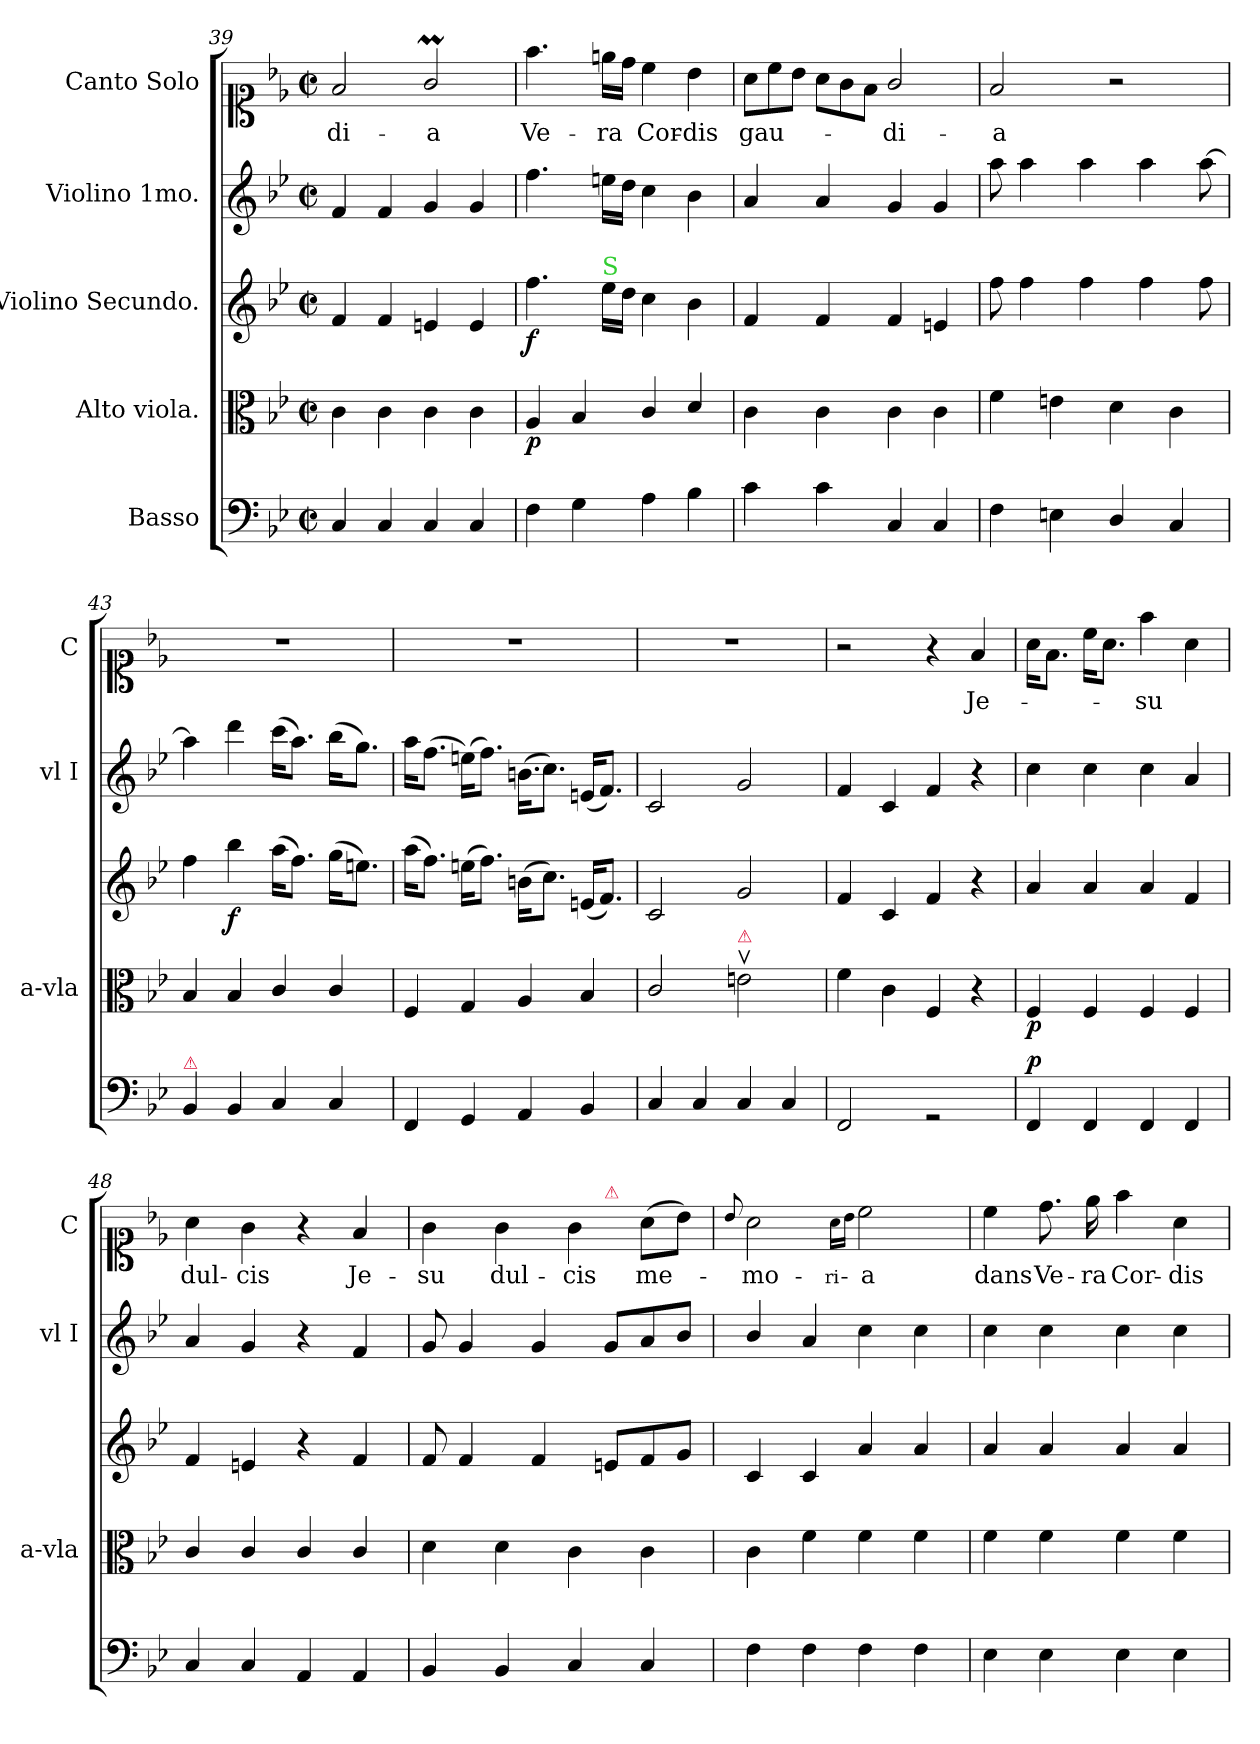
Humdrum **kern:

**kern	**dynam	**kern	**dynam	**kern	**dynam	**kern	**dynam	**kern	**text
*part5	*part5	*part4	*part4	*part3	*part3	*part2	*part2	*part1	*part1
*staff5	*staff5	*staff4	*staff4	*staff3	*staff3	*staff2	*staff2	*staff1	*staff1
*I"Basso	*	*I"Alto viola.	*	*I"Violino Secundo.	*	*I"Violino 1mo.	*	*I"Canto Solo	*
*	*	*I'a-vla	*	*	*	*I'vl I	*	*I'C	*
*clefF4	*	*clefC3	*	*clefG2	*	*clefG2	*	*clefC1	*
*k[b-e-]	*	*k[b-e-]	*	*k[b-e-]	*	*k[b-e-]	*	*k[b-e-]	*
*M2/2	*	*M2/2	*	*M2/2	*	*M2/2	*	*M2/2	*
*met(c|)	*	*met(c|)	*	*met(c|)	*	*met(c|)	*	*met(c|)	*
=39	=39	=39	=39	=39	=39	=39	=39	=39	=39
4C/	.	4c\	.	4f/	.	4f/	.	2f/	-di-
4C/	.	4c\	.	4f/	.	4f/	.	.	.
4C/	.	4c\	.	4en/	.	4g/	.	2gM/	-a
4C/	.	4c\	.	4e/	.	4g/	.	.	.
=40	=40	=40	=40	=40	=40	=40	=40	=40	=40
!	!	!	!	!	!LO:DY:b	!	!LO:DY:b	!	!
4F\	.	4A/	p	4.ff\	f	4.ff\	for&colon;	4.ff\	Ve-
4G\	.	4B-/	.	.	.	.	.	.	.
!	!	!	!	!LO:TX:a:color=limegreen:t=S	!	!	!	!	!
.	.	.	.	16ee-\LL	.	16een\LL	.	16een\LL	-ra
.	.	.	.	16dd\JJ	.	16dd\JJ	.	16dd\JJ	.
4A\	.	4c/	.	4cc\	.	4cc\	.	4cc\	Cor-
4B-\	.	4d/	.	4b-\	.	4b-\	.	4b-\	-dis
=41	=41	=41	=41	=41	=41	=41	=41	=41	=41
*	*	*	*	*	*	*	*	*Xtuplet	*
!	!	!	!	!	!LO:DY:b	!	!	!	!
4c\	.	4c\	.	4f/	pia	4a/	.	12a\L	gau-
.	.	.	.	.	.	.	.	12cc\	.
.	.	.	.	.	.	.	.	12b-\J	.
4c\	.	4c\	.	4f/	.	4a/	.	12a\L	.
.	.	.	.	.	.	.	.	12g\	.
.	.	.	.	.	.	.	.	12f\J	.
!	!	!	!	!	!	!	!LO:DY:b	!	!
4C/	.	4c\	.	4f/	.	4g/	pia	2g/	-di-
4C/	.	4c\	.	4en/	.	4g/	.	.	.
=42	=42	=42	=42	=42	=42	=42	=42	=42	=42
4F\	.	4f\	forte	8ff\	.	8aa\	.	2f/	-a
.	.	.	.	4ff\	.	4aa\	.	.	.
4En\	.	4en\	.	.	.	.	.	.	.
.	.	.	.	4ff\	.	4aa\	.	.	.
4D/	.	4d\	.	.	.	.	.	2r	.
.	.	.	.	4ff\	.	4aa\	.	.	.
4C/	.	4c\	.	.	.	.	.	.	.
.	.	.	.	8ff\	.	[8aa\	.	.	.
=43	=43	=43	=43	=43	=43	=43	=43	=43	=43
!LO:TX:a:color=crimson:t=⚠	!	!	!	!	!	!	!	!	!
4BB-/	.	4B-/	.	4ff\	.	4aa\]	.	1r	.
!	!	!	!	!	!LO:DY:b	!	!	!	!
4BB-/	.	4B-/	.	4bb-\	f	4ddd\	.	.	.
4C/	.	4c/	.	(16aa\KL	.	(16ccc\KL	.	.	.
.	.	.	.	8.ff\J)	.	8.aa\J)	.	.	.
4C/	.	4c/	.	(16gg\KL	.	(16bb-\KL	.	.	.
.	.	.	.	8.een\J)	.	8.gg\J)	.	.	.
=44	=44	=44	=44	=44	=44	=44	=44	=44	=44
4FF/	.	4F/	.	(16aa\KL	.	16aa\KL	.	1r	.
.	.	.	.	8.ff\J)	.	(8.ff\J	.	.	.
4GG/	.	4G/	.	(16een\KL	.	(16een\KL)	.	.	.
.	.	.	.	8.ff\J)	.	8.ff\J)	.	.	.
!	!	!	!	!	!	!LO:N:vis=16.	!	!	!
4AA/	.	4A/	.	(16bn\KL	.	(16bn\KL	.	.	.
.	.	.	.	8.cc\J)	.	8.cc\J)	.	.	.
4BB-/	.	4B-/	.	(16en/KL	.	(16en/KL	.	.	.
.	.	.	.	8.f/J)	.	8.f/J)	.	.	.
=45	=45	=45	=45	=45	=45	=45	=45	=45	=45
4C/	.	2c/	.	2c/	.	2c/	.	1r	.
4C/	.	.	.	.	.	.	.	.	.
!	!	!LO:TX:a:color=crimson:t=⚠	!	!	!	!	!	!	!
4C/	.	2env\	.	2g/	.	2g/	.	.	.
4C/	.	.	.	.	.	.	.	.	.
=46	=46	=46	=46	=46	=46	=46	=46	=46	=46
2FF/	.	4f\	.	4f/	.	4f/	.	2r	.
.	.	4c\	.	4c/	.	4c/	.	.	.
2rGG	.	4F/	.	4f/	.	4f/	.	4r	.
.	.	4r	.	4r	.	4r	.	4f/	Je-
=47	=47	=47	=47	=47	=47	=47	=47	=47	=47
!	!LO:DY:a	!	!	!	!LO:DY:b	!	!	!	!
4FF/	p	4F/	p	4a/	pia	4cc\	.	16a\KL	.
.	.	.	.	.	.	.	.	8.f\J	.
4FF/	.	4F/	.	4a/	.	4cc\	.	16cc\KL	.
.	.	.	.	.	.	.	.	8.a\J	.
4FF/	.	4F/	.	4a/	.	4cc\	.	4ff\	-su
4FF/	.	4F/	.	4f/	.	4a/	.	4a\	.
=48	=48	=48	=48	=48	=48	=48	=48	=48	=48
4C/	.	4c/	.	4f/	.	4a/	.	4a\	dul-
4C/	.	4c/	.	4en/	.	4g/	.	4g\	-cis
4AA/	.	4c/	.	4r	.	4r	.	4r	.
4AA/	.	4c/	.	4f/	.	4f/	.	4f/	Je-
=49	=49	=49	=49	=49	=49	=49	=49	=49	=49
*	*	*	*	*	*	*	*	*^	*
4BB-/	.	4d\	.	8f/	.	8g/	.	4g\	2ryy	-su
.	.	.	.	4f/	.	4g/	.	.	.	.
4BB-/	.	4d\	.	.	.	.	.	4g\	.	dul-
.	.	.	.	4f/	.	4g/	.	.	.	.
4C/	.	4c\	.	.	.	.	.	4g\	8ryy	-cis
!	!	!	!	!	!	!	!	!	!LO:TX:a:color=crimson:t=⚠	!
.	.	.	.	8en/L	.	8g/L	.	.	4.ryy	.
4C/	.	4c\	.	8f/	.	8a/	.	(8a\L	.	me-
.	.	.	.	8g/J	.	8b-/J	.	8b-\J)	.	.
*	*	*	*	*	*	*	*	*v	*v	*
=50	=50	=50	=50	=50	=50	=50	=50	=50	=50
.	.	.	.	.	.	.	.	8qqb-/	.
4F\	.	4c\	.	4c/	.	4b-/	.	2a\	-mo-
4F\	.	4f\	.	4c/	.	4a/	.	.	.
.	.	.	.	.	.	.	.	16qqa\LL	-ri-
.	.	.	.	.	.	.	.	16qqb-\JJ	.
4F\	.	4f\	.	4a/	.	4cc\	.	2cc\	-a
4F\	.	4f\	.	4a/	.	4cc\	.	.	.
=51	=51	=51	=51	=51	=51	=51	=51	=51	=51
4E-\	.	4f\	.	4a/	.	4cc\	.	4cc\	dans
4E-\	.	4f\	.	4a/	.	4cc\	.	8.dd\	Ve-
.	.	.	.	.	.	.	.	16ee-\	-ra
4E-\	.	4f\	.	4a/	.	4cc\	.	4ff\	Cor-
4E-\	.	4f\	.	4a/	.	4cc\	.	4a\	-dis
=	=	=	=	=	=	=	=	=	=
*-	*-	*-	*-	*-	*-	*-	*-	*-	*-
